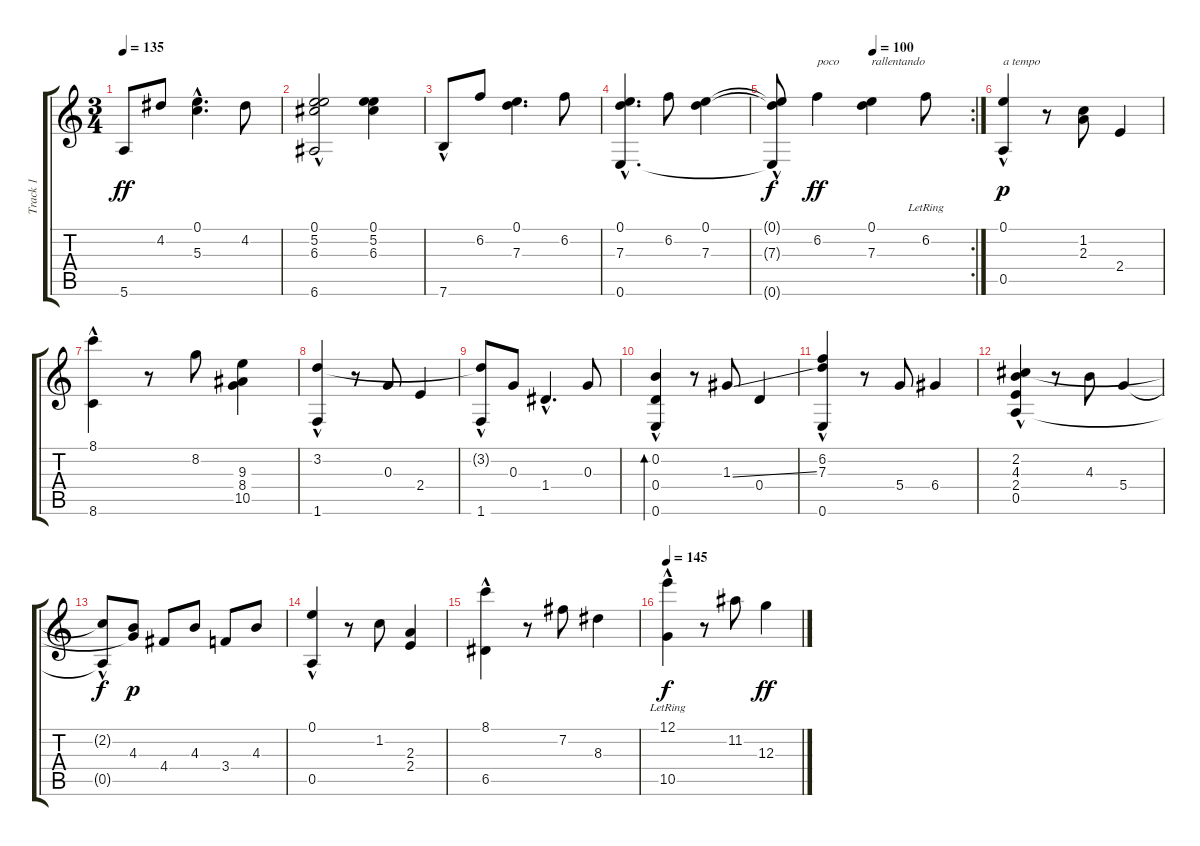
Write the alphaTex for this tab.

\track ("Track 1" "Track 1") {instrument acousticguitarnylon}
\staff {score tabs}
\tuning (E4 B3 G3 D3 A2 E2) {hide}
\ts (3 4)
\tempo 135
\clef g2
\ks c
5.6.8{dy ff} 4.2.8 (0.1{hac} 5.3{hac}).4{d} 4.2.8 |
(0.1 5.2 6.3 6.6{hac}).2 (0.1 5.2 6.3).4 |
7.6{hac}.8 6.2.8 (0.1 7.3).4{d} 6.2.8 |
(0.1{hac} 7.3{hac} 0.6{hac}).4{d} 6.2.8 (0.1 7.3).4 |
\rc 2
\tempo (100 0.5)
(0.1{t} 7.3{t} 0.6{hac t}).8{dy f} 6.2.4{txt "poco" dy ff} (0.1 7.3).4{txt "rallentando"} 6.2{lr}.8 |
(0.1{hac} 0.5).4{txt "a tempo" dy p} r.8 (1.2 2.3).8 2.4.4 |
(8.1{hac} 8.6{hac}).4 r.8 8.2.8 (9.3 8.4 10.5).4 |
(3.2{hac} 1.6{hac}).4 r.8 0.3.8 2.4.4 |
(3.2{t} 1.6{hac}).8 0.3.8 1.4{hac}.4{d} 0.3.8 |
(0.2{hac} 0.4{hac} 0.6{hac}).4{bd 480} r.8 1.3{ss}.8 0.4.4 |
(6.2{hac} 7.3{hac} 0.6{hac}).4 r.8 5.4.8 6.4.4 |
(2.2{hac} 4.3 2.4 0.5{hac}).4 r.8 4.3.8 5.4.4 |
(2.2{hac t} 0.5{hac t}).8{dy f} (4.3 5.4{t}).8{dy p} 4.4.8 4.3.8 3.4.8 4.3.8 |
(0.1{hac} 0.5{hac}).4 r.8 1.2.8 (2.3 2.4).4 |
(8.1{hac} 6.5{hac}).4 r.8 7.2.8 8.3.4 |
\tempo 145
(12.1{hac lr} 10.5{hac lr}).4{dy f} r.8 11.2.8 12.3.4{dy ff}
